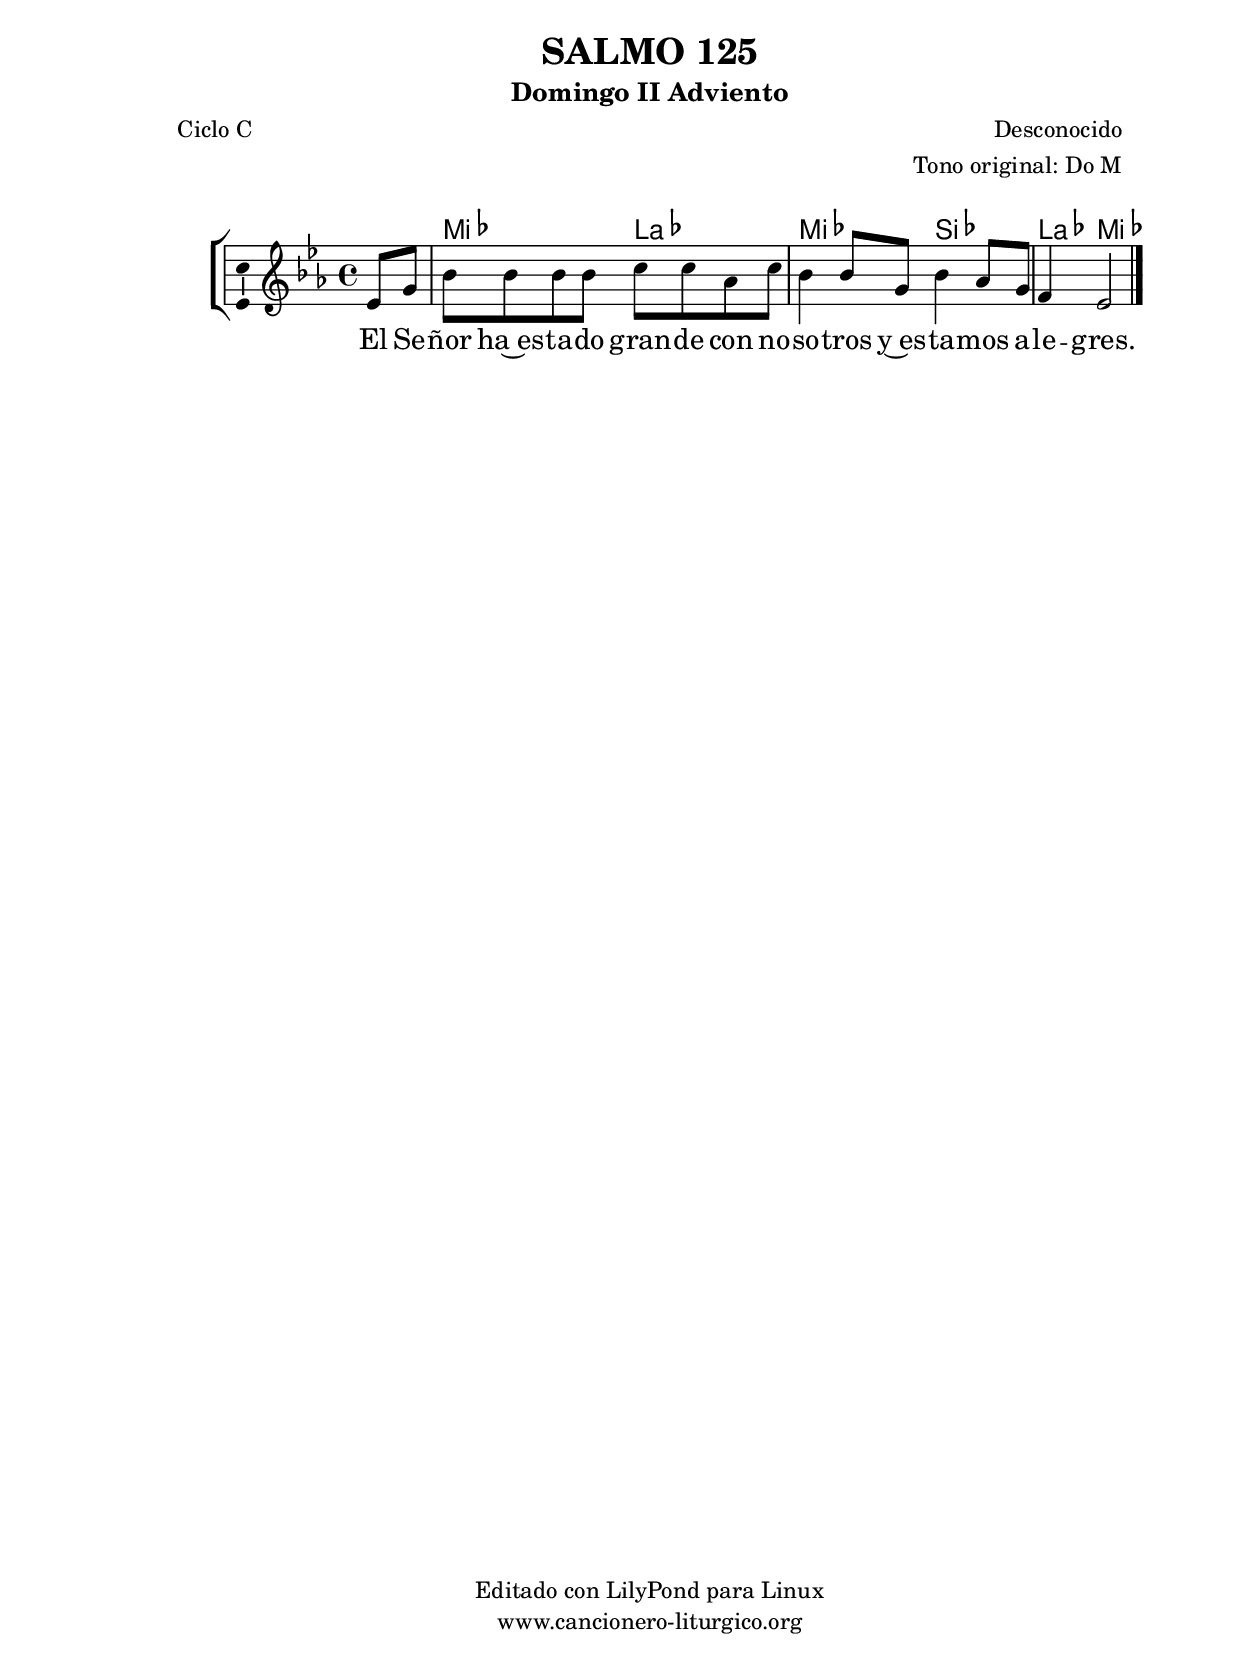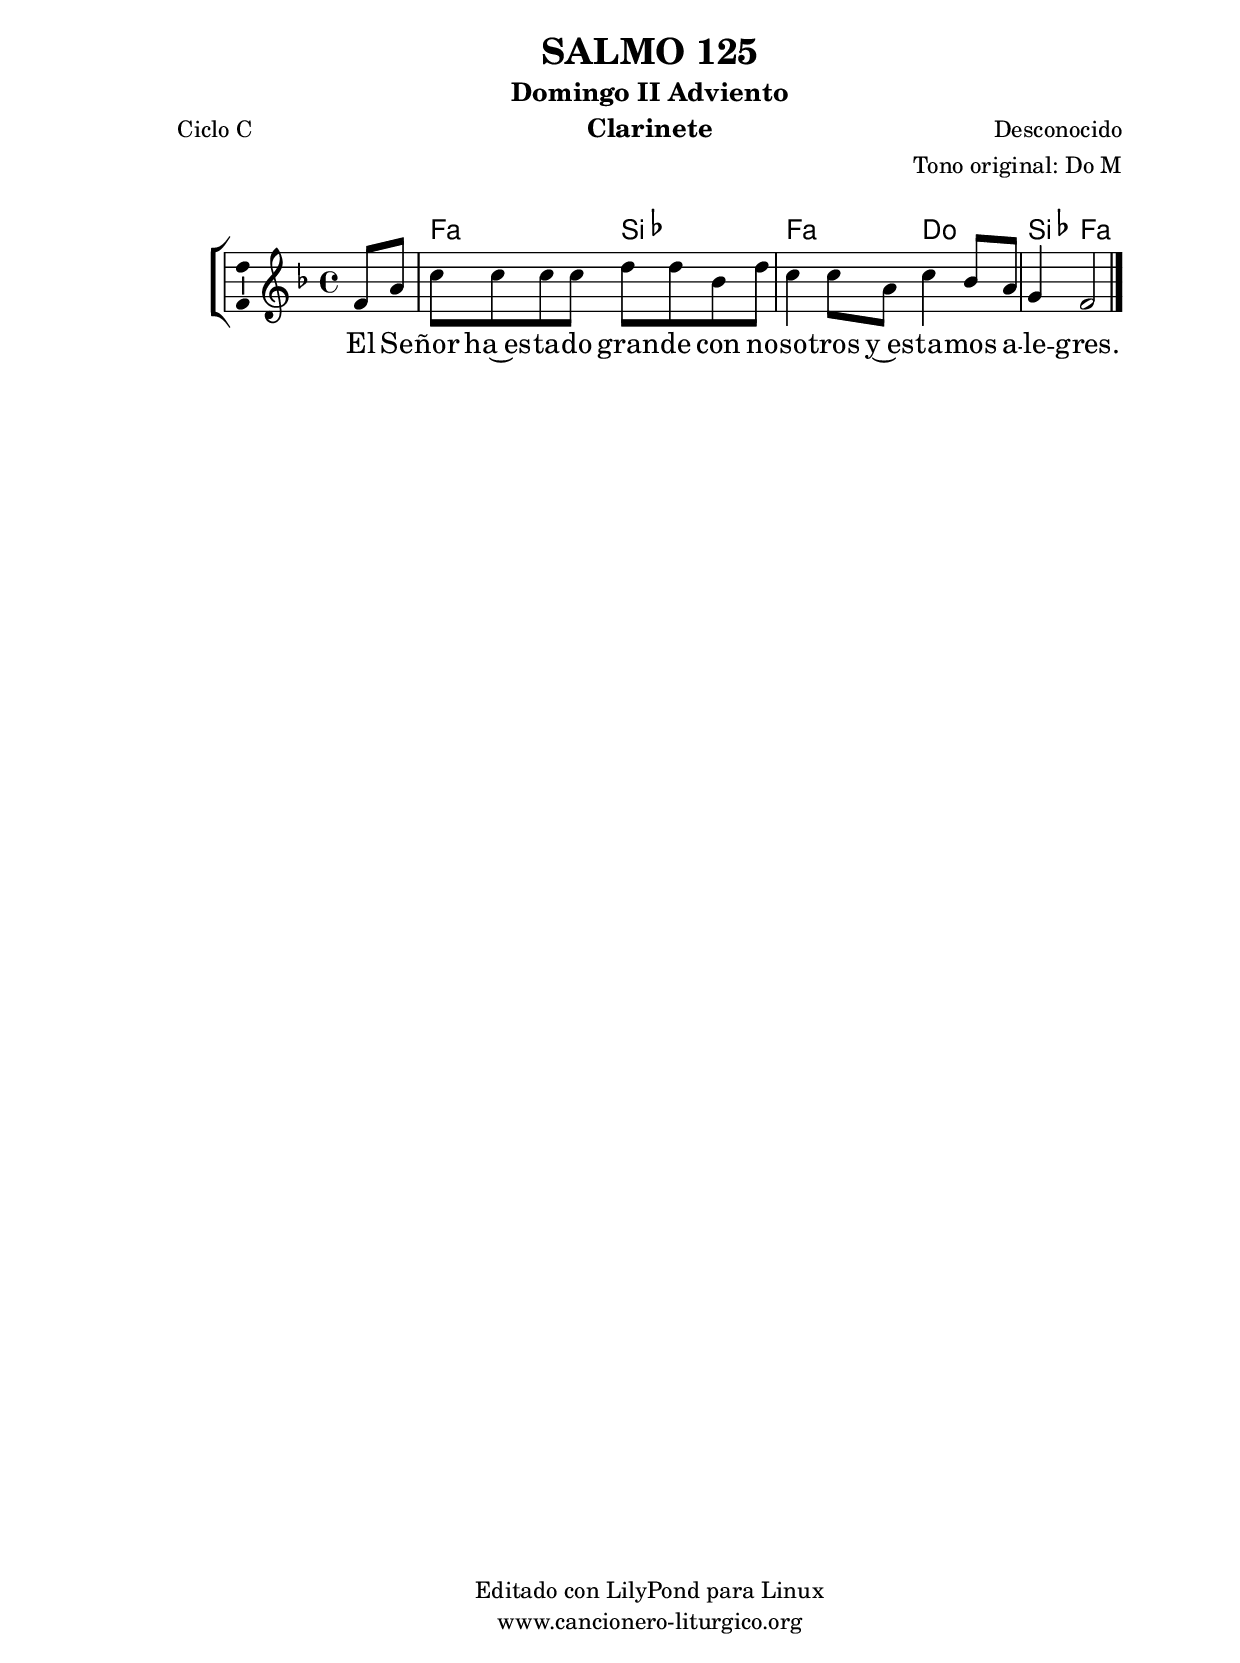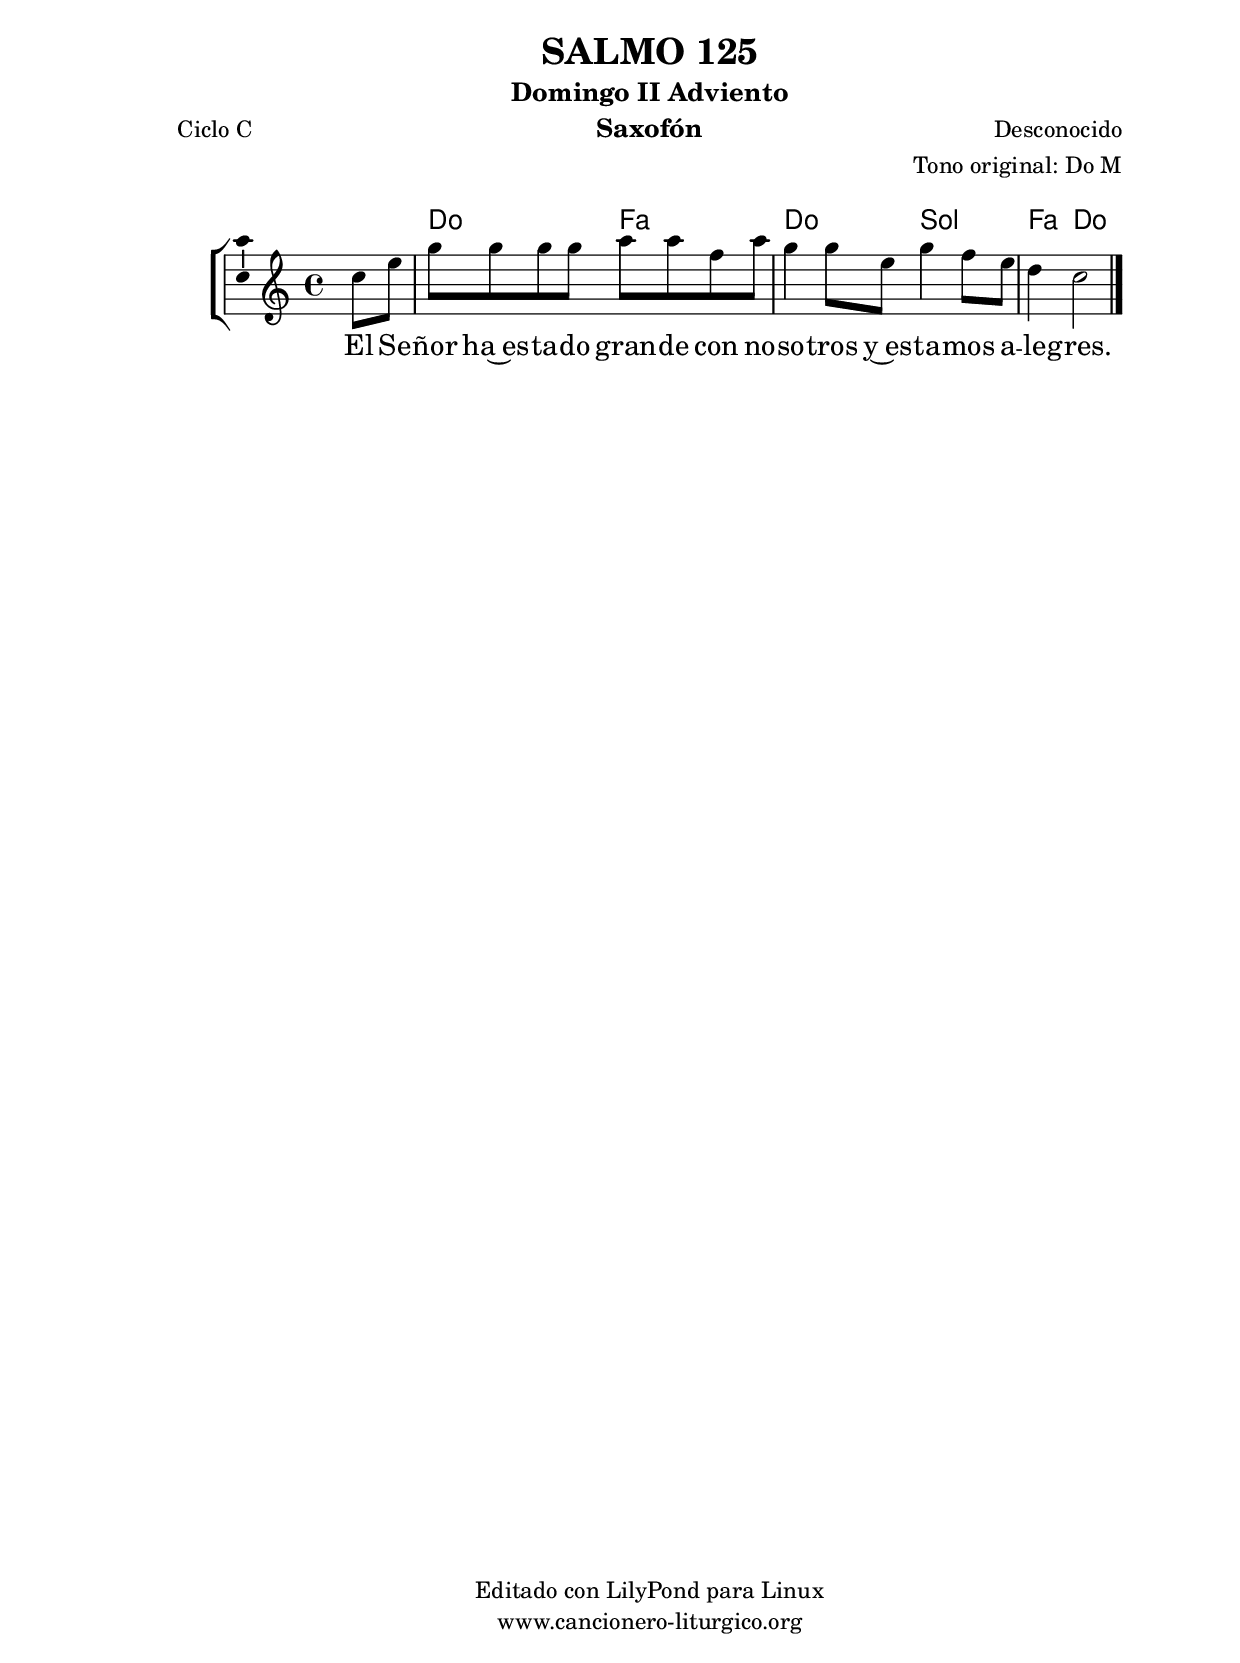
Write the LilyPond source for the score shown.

%
%para convertir .midi en .wav:
%timidity filename.midi -Ow -o finename.wav
%
%
%Para convertir de .wav a .mp3:
%lame -h -m j filename.wav
%
%
%para escuchar el midi:
%timidity nombrefichero.midi
%


%versión de lilypond para la que se ha escrito esta partitura:
\version "2.16.0"

	%Tamaño papel
	#(set-default-paper-size "a4")
	%Tamaño partitura
	#(set-global-staff-size 20)
	%No responde al pulsar sobre una nota
	#(ly:set-option 'point-and-click #f)

%parámetros del encabezamiento:
\header {
	title = "SALMO 125"
	subtitle = "Domingo II Adviento"
	composer = "Desconocido"
	poet = "Ciclo C"
	meter = ""
	arranger = "Tono original: Do M"
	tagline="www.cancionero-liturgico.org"
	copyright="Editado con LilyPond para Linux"
	tiempo = "Adviento"
	usos = "Salmo"
	letra = "El Señor ha estado grande con nosotros y estamos alegres."
	}

%parámetros asociados al papel:
\paper  {
	oddHeaderMarkup = \markup {\fill-line { \on-the-fly #not-first-page \fromproperty #'header:title \on-the-fly #not-first-page \fromproperty #'header:composer }}
	evenHeaderMarkup = \markup {\fill-line { \fromproperty #'header:composer \fromproperty #'header:title }}
	#(set-paper-size "a4")
	print-page-number = ##f
	first-page-number = 1
	print-first-page-number = ##f
%	head-separation = 3.0 \cm
	top-margin = 2.0 \cm
	bottom-margin = 0.5\cm
%%%	bottom-margin = -1.0\cm
	left-margin = 3.0 \cm
	line-width = 16.0 \cm 
	indent = 8\mm
	interscoreline = 2.\mm
	between-system-space = 15\mm
%	para que las partituras no llenen la hoja:
	ragged-bottom = ##t
%	idem para la última hoja:
	ragged-last-bottom = ##f
%	para que las partituras llenen el ancho del papel:
	ragged-last = ##f
	after-title-space = 2.5 \cm
%page-count=1
system-count=1

	%Flexible Vertical Spacing
%	markup-markup-spacing =
%	#'((basic-distance . 15) (minimum-distance . 15) (padding . 3))
	markup-system-spacing =
	#'((basic-distance . 15) (minimum-distance . 15) (padding . 3))
	system-system-spacing =
	#'((basic-distance . 15) (minimum-distance . 15) (padding . 3))
	score-system-spacing =
	#'((basic-distance . 15) (minimum-distance . 15) (padding . 5))
%	top-system-spacing = % header
%	#'((basic-distance . 8) (minimum-distance . 0) (padding . 3))
%	top-markup-spacing =
%	#'((basic-distance . 20) (minimum-distance . 20) (padding . 3))
	last-bottom-spacing = % footer
	#'((basic-distance . 5) (minimum-distance . 5) (padding . 3))
%	score-markup-spacing =
%	#'((basic-distance . 16) (minimum-distance . 13) (padding . 3))

	}


%parámetros que afectan a toda la partitura:
global =  {
	%clave de sol (G):
	\clef G
	%armadura:
	\transpose c ees
	\key c \major
	\tempo 4=80
	\set Score.tempoHideNote = ##t
	}


acordes = {
	\italianChords
	\chordmode {
	\transpose c ees
{

s2 s
c f
c g f4 c2 s4

	}
	}
}

melodia = 
	\transpose c ees
{
	\relative c'{
	\time 4/4

s2. c8 e
g g g g a a f a
g4 g8 e g4 f8 e
d4 c2 s4

	\bar "|."
	}
	}


texto = \lyricmode {
El Se -- ñor ha~es -- ta -- do gran -- de con no -- so -- tros y~es -- ta -- mos a -- le -- gres.
	}


acordesStaff = \context ChordNames = acordesStaff <<
	\set chordChanges = ##t
	\acordes
	>>


vozStaff = \context Voice = vozStaff
\with {\consists "Ambitus_engraver"}
<<
%	\set Staff.instrumentName = ""
%	\set Staff.shortInstrumentName = ""
%	\set Staff.midiInstrument = #"clarinet"
%	\set Staff.midiInstrument = #"cello"
%	\set Staff.midiInstrument = #"flute"
	\set Staff.midiInstrument = #"electric guitar (jazz)"
%	\set Staff.midiInstrument = #"english horn"
%	\set Staff.midiInstrument = #"violin"
%	\set Staff.midiInstrument = #"glockenspiel"
	\set Staff.midiMinimumVolume = #0.7
	\set Staff.midiMaximumVolume = #0.9
	\global
	\melodia
	>>


textoStaff = \context Lyrics = textoStaff <<
	\lyricsto vozStaff \texto
	>>

\book {
	\score {
		\context ChoirStaff {
			\override StaffGroup.SystemStartBracket #'collapse-height = #1
			\override Score.SystemStartBar #'collapse-height = #1
			<<
			\acordesStaff
			\vozStaff
			\textoStaff
			>>
			}
		\layout {
	    		\context {
				\Lyrics
				\override LyricText #'font-size = #2
				}
	   		 \context {
				\Score
				%fontSize = #3
				\override StaffSymbol #'staff-space = #(magstep +3)
				%\override Beam #'thickness = #0.55
				%\override SpacingSpanner #'spacing-increment = #1.0
				%\override Slur #'height-limit = #1.5
				}
			}
		}
	\score {
		\unfoldRepeats
		\context ChoirStaff {
			<<
			\acordesStaff
			\vozStaff
			>>
			}
		\midi {
	  		\context {
	  			\Score
				tempoWholesPerMinute = #(ly:make-moment 70 4)
				}
			}
		}
	}

%Partitura para clarinete
#(define output-suffix "C")
\book {
	\header{
		instrument = "Clarinete"
		}
	\score {
		\context ChoirStaff {
			\override StaffGroup.SystemStartBracket #'collapse-height = #1
			\override Score.SystemStartBar #'collapse-height = #1
\transpose c d
			<<
			\acordesStaff
			\vozStaff
			\textoStaff
			>>
			}
		\layout {
	    		\context {
				\Lyrics
				\override LyricText #'font-size = #2
				}
	   		 \context {
				\Score
				%fontSize = #3
				\override StaffSymbol #'staff-space = #(magstep +3)
				%\override Beam #'thickness = #0.55
				%\override SpacingSpanner #'spacing-increment = #1.0
				%\override Slur #'height-limit = #1.5
				}
			}
		}
	}

%Partitura para saxofón
#(define output-suffix "S")
\book {
	\header{
		instrument = "Saxofón"
		}
	\score {
		\context ChoirStaff {
			\override StaffGroup.SystemStartBracket #'collapse-height = #1
			\override Score.SystemStartBar #'collapse-height = #1
\transpose c a
			<<
			\acordesStaff
			\vozStaff
			\textoStaff
			>>
			}
		\layout {
	    		\context {
				\Lyrics
				\override LyricText #'font-size = #2
				}
	   		 \context {
				\Score
				%fontSize = #3
				\override StaffSymbol #'staff-space = #(magstep +3)
				%\override Beam #'thickness = #0.55
				%\override SpacingSpanner #'spacing-increment = #1.0
				%\override Slur #'height-limit = #1.5
				}
			}
		}
	}

